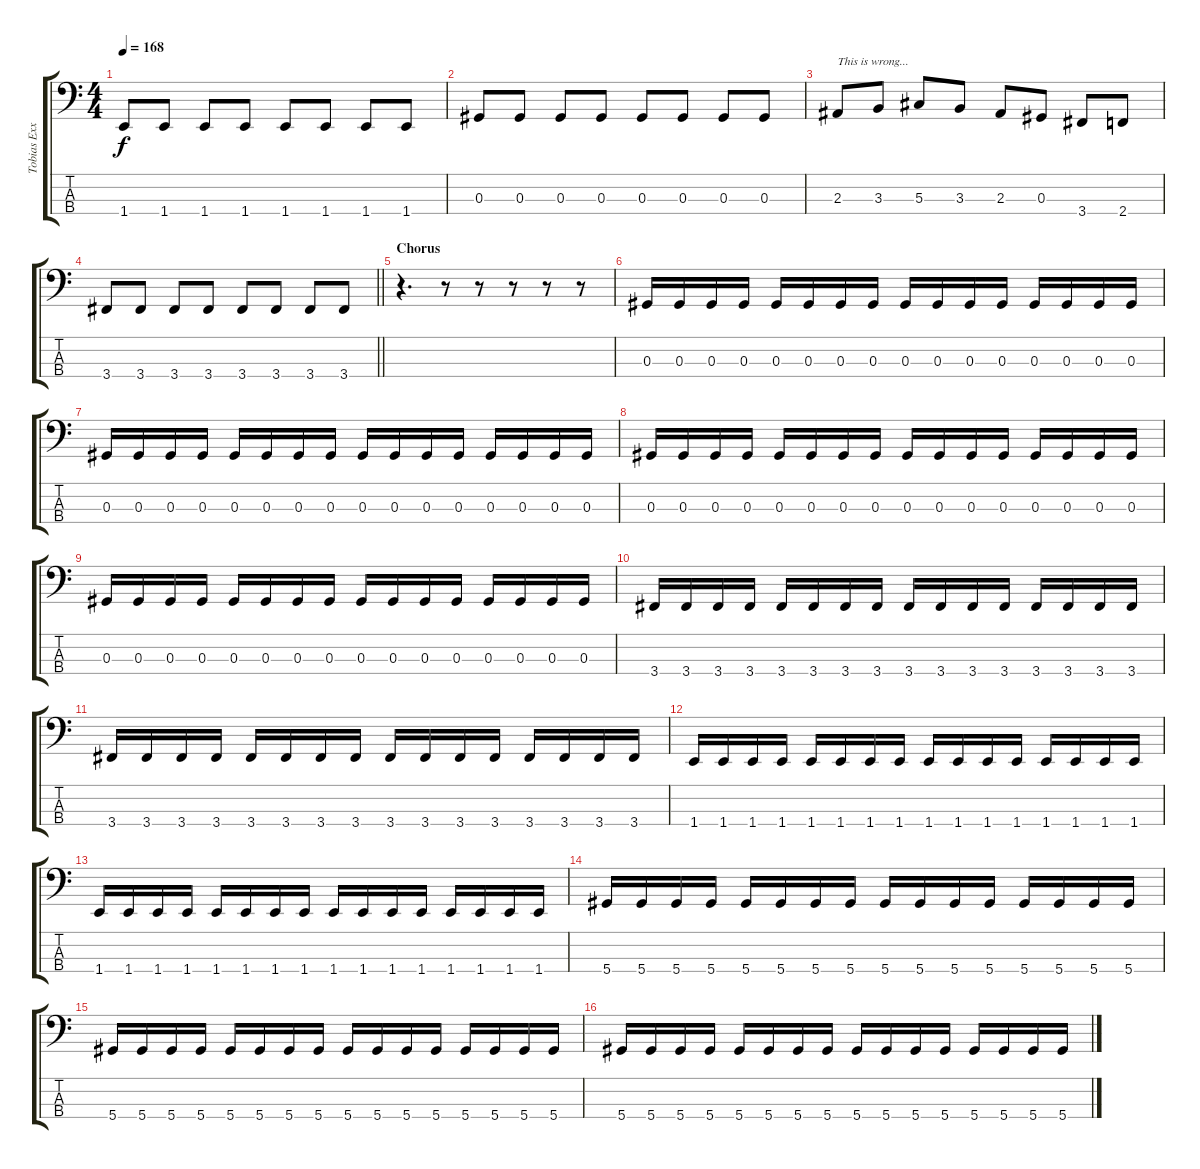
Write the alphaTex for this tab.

\track ("Tobias Exxel" "Tobias Exx") {instrument electricbasspick}
\staff {score tabs}
\tuning (Gb2 Db2 Ab1 Eb1) {hide}
\ts (4 4)
\tempo 168
\clef f4
\ks c
1.4.8{dy f} 1.4.8 1.4.8 1.4.8 1.4.8 1.4.8 1.4.8 1.4.8 |
0.3.8 0.3.8 0.3.8 0.3.8 0.3.8 0.3.8 0.3.8 0.3.8 |
2.3.8{txt "This is wrong..."} 3.3.8 5.3.8 3.3.8 2.3.8 0.3.8 3.4.8 2.4.8 |
\barLineRight lightlight
3.4.8 3.4.8 3.4.8 3.4.8 3.4.8 3.4.8 3.4.8 3.4.8 |
\section ("" "Chorus")
r.4{d} r.8 r.8 r.8 r.8 r.8 |
0.3.16 0.3.16 0.3.16 0.3.16 0.3.16 0.3.16 0.3.16 0.3.16 0.3.16 0.3.16 0.3.16 0.3.16 0.3.16 0.3.16 0.3.16 0.3.16 |
0.3.16 0.3.16 0.3.16 0.3.16 0.3.16 0.3.16 0.3.16 0.3.16 0.3.16 0.3.16 0.3.16 0.3.16 0.3.16 0.3.16 0.3.16 0.3.16 |
0.3.16 0.3.16 0.3.16 0.3.16 0.3.16 0.3.16 0.3.16 0.3.16 0.3.16 0.3.16 0.3.16 0.3.16 0.3.16 0.3.16 0.3.16 0.3.16 |
0.3.16 0.3.16 0.3.16 0.3.16 0.3.16 0.3.16 0.3.16 0.3.16 0.3.16 0.3.16 0.3.16 0.3.16 0.3.16 0.3.16 0.3.16 0.3.16 |
3.4.16 3.4.16 3.4.16 3.4.16 3.4.16 3.4.16 3.4.16 3.4.16 3.4.16 3.4.16 3.4.16 3.4.16 3.4.16 3.4.16 3.4.16 3.4.16 |
3.4.16 3.4.16 3.4.16 3.4.16 3.4.16 3.4.16 3.4.16 3.4.16 3.4.16 3.4.16 3.4.16 3.4.16 3.4.16 3.4.16 3.4.16 3.4.16 |
1.4.16 1.4.16 1.4.16 1.4.16 1.4.16 1.4.16 1.4.16 1.4.16 1.4.16 1.4.16 1.4.16 1.4.16 1.4.16 1.4.16 1.4.16 1.4.16 |
1.4.16 1.4.16 1.4.16 1.4.16 1.4.16 1.4.16 1.4.16 1.4.16 1.4.16 1.4.16 1.4.16 1.4.16 1.4.16 1.4.16 1.4.16 1.4.16 |
5.4.16 5.4.16 5.4.16 5.4.16 5.4.16 5.4.16 5.4.16 5.4.16 5.4.16 5.4.16 5.4.16 5.4.16 5.4.16 5.4.16 5.4.16 5.4.16 |
5.4.16 5.4.16 5.4.16 5.4.16 5.4.16 5.4.16 5.4.16 5.4.16 5.4.16 5.4.16 5.4.16 5.4.16 5.4.16 5.4.16 5.4.16 5.4.16 |
5.4.16 5.4.16 5.4.16 5.4.16 5.4.16 5.4.16 5.4.16 5.4.16 5.4.16 5.4.16 5.4.16 5.4.16 5.4.16 5.4.16 5.4.16 5.4.16
